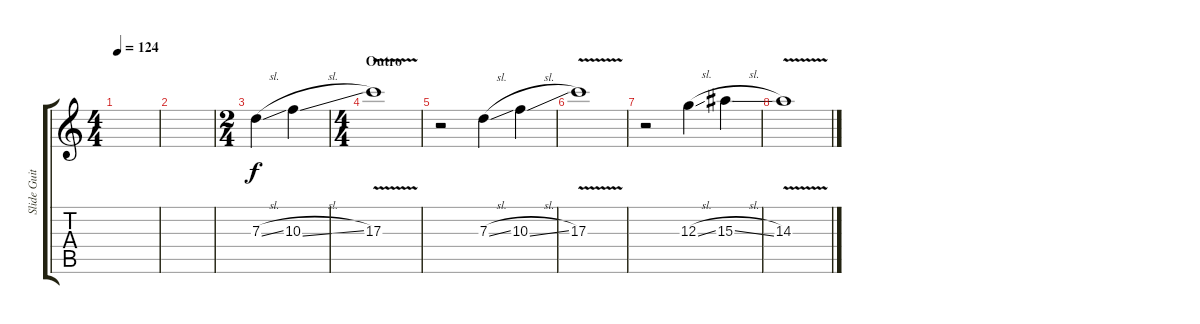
\track ("Slide Guitar" "Slide Guit") {instrument acousticguitarsteel}
\staff {score tabs}
\tuning (E4 B3 G3 D3 A2 E2) {hide}
\ts (4 4)
\tempo 124
\clef g2
\ks c
|
|
\ts (2 4)
7.3{sl}.4 10.3{sl}.4 |
\ts (4 4)
\section ("" "Outro")
17.3{v}.1 |
r.2 7.3{sl}.4 10.3{sl}.4 |
17.3{v}.1 |
r.2 12.3{sl}.4 15.3{sl}.4 |
14.3{v}.1
